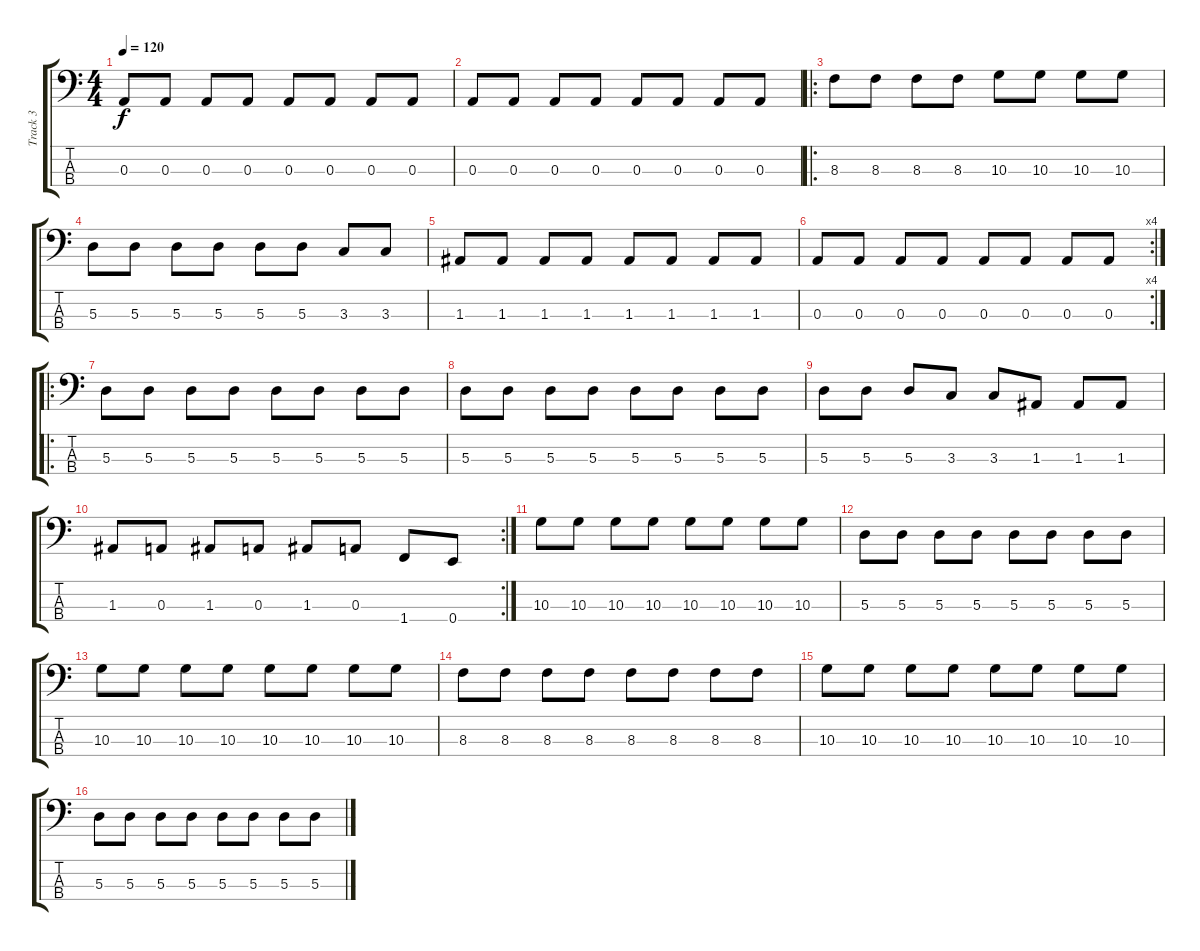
\track ("Track 3" "Track 3") {instrument electricbassfinger}
\staff {score tabs}
\tuning (G2 D2 A1 E1) {hide}
\ts (4 4)
\tempo 120
\clef f4
\ks c
0.3.8{dy f} 0.3.8 0.3.8 0.3.8 0.3.8 0.3.8 0.3.8 0.3.8 |
0.3.8 0.3.8 0.3.8 0.3.8 0.3.8 0.3.8 0.3.8 0.3.8 |
\ro
8.3.8 8.3.8 8.3.8 8.3.8 10.3.8 10.3.8 10.3.8 10.3.8 |
5.3.8 5.3.8 5.3.8 5.3.8 5.3.8 5.3.8 3.3.8 3.3.8 |
1.3.8 1.3.8 1.3.8 1.3.8 1.3.8 1.3.8 1.3.8 1.3.8 |
\rc 4
0.3.8 0.3.8 0.3.8 0.3.8 0.3.8 0.3.8 0.3.8 0.3.8 |
\ro
5.3.8 5.3.8 5.3.8 5.3.8 5.3.8 5.3.8 5.3.8 5.3.8 |
5.3.8 5.3.8 5.3.8 5.3.8 5.3.8 5.3.8 5.3.8 5.3.8 |
5.3.8 5.3.8 5.3.8 3.3.8 3.3.8 1.3.8 1.3.8 1.3.8 |
\rc 2
1.3.8 0.3.8 1.3.8 0.3.8 1.3.8 0.3.8 1.4.8 0.4.8 |
10.3.8 10.3.8 10.3.8 10.3.8 10.3.8 10.3.8 10.3.8 10.3.8 |
5.3.8 5.3.8 5.3.8 5.3.8 5.3.8 5.3.8 5.3.8 5.3.8 |
10.3.8 10.3.8 10.3.8 10.3.8 10.3.8 10.3.8 10.3.8 10.3.8 |
8.3.8 8.3.8 8.3.8 8.3.8 8.3.8 8.3.8 8.3.8 8.3.8 |
10.3.8 10.3.8 10.3.8 10.3.8 10.3.8 10.3.8 10.3.8 10.3.8 |
5.3.8 5.3.8 5.3.8 5.3.8 5.3.8 5.3.8 5.3.8 5.3.8
